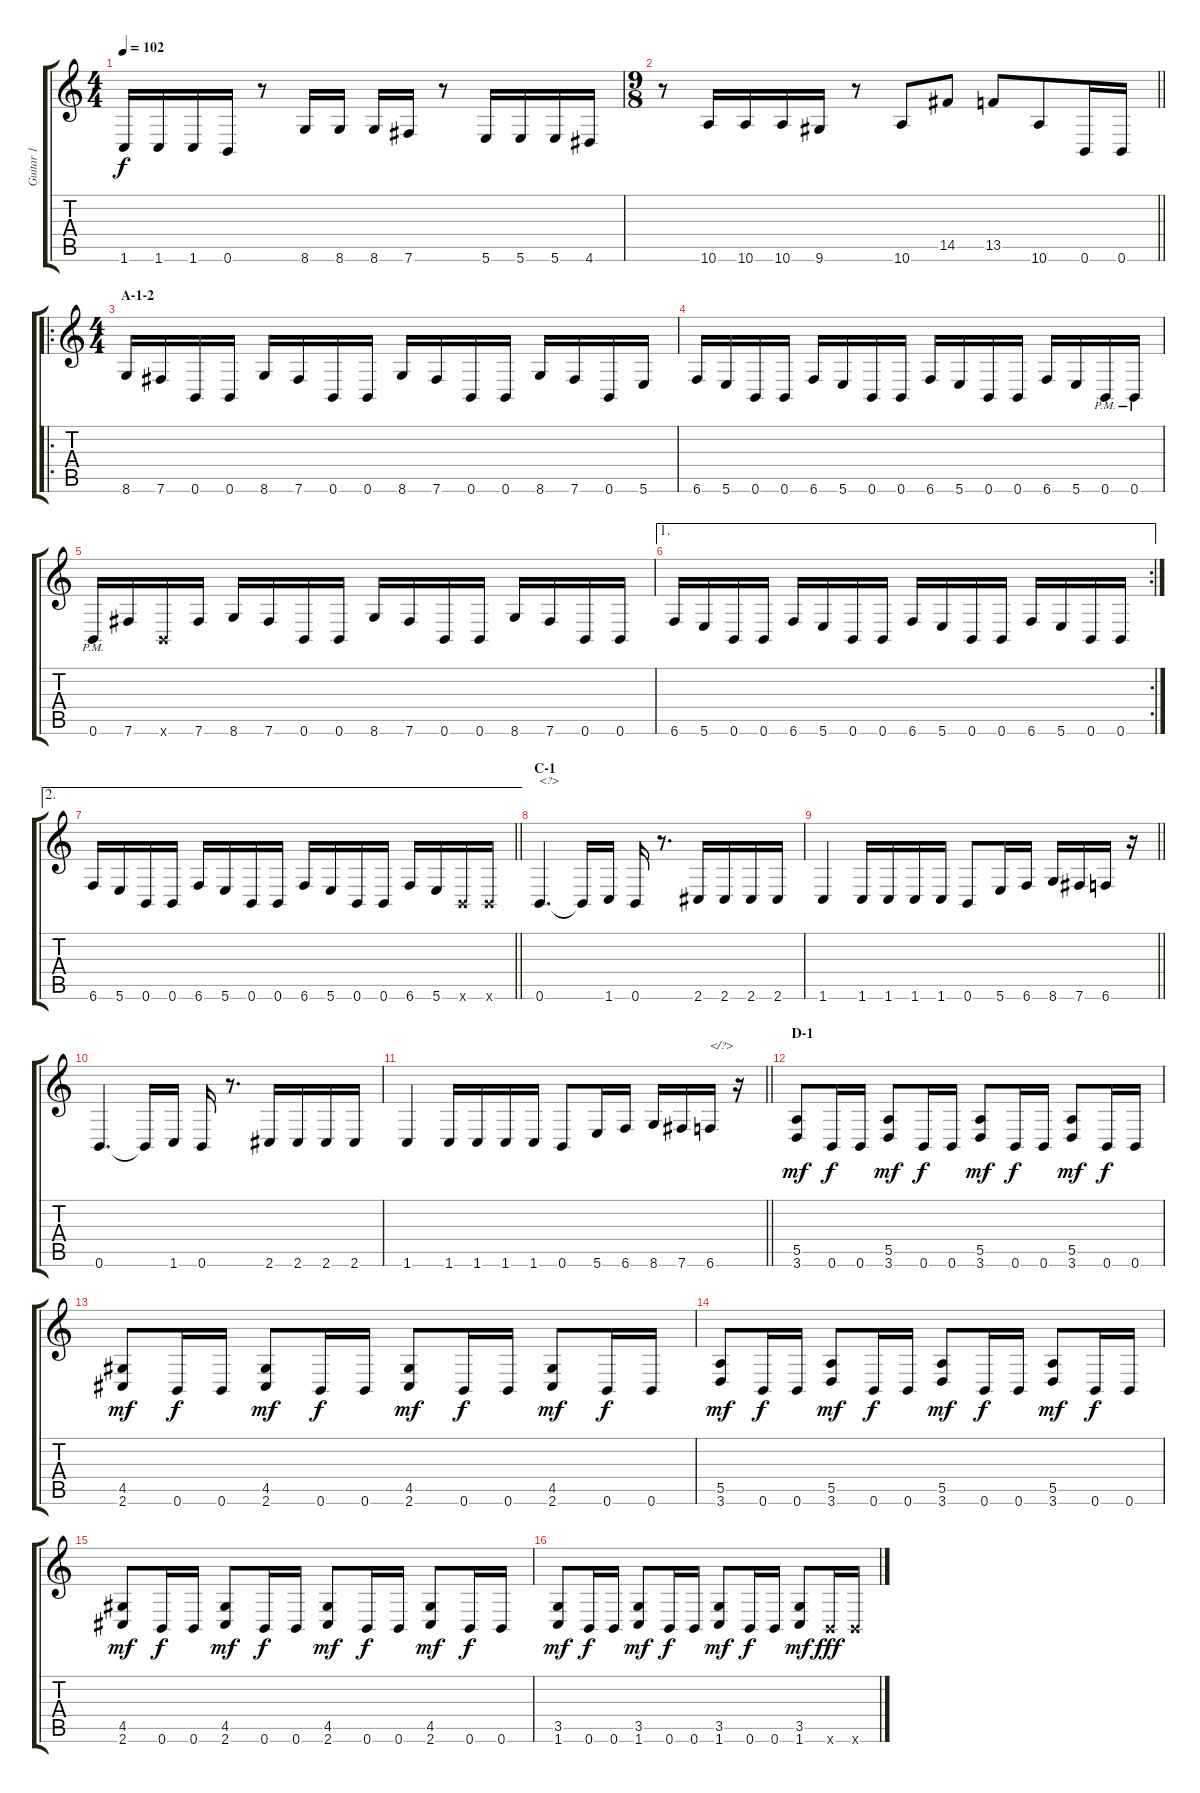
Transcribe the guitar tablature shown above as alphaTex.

\track ("Guitar 1" "Guitar 1") {instrument distortionguitar}
\staff {score tabs}
\tuning (B3 Gb3 D3 A2 E2 B1) {hide}
\ts (4 4)
\tempo 102
\clef g2
\ks c
1.6.16{dy f} 1.6.16 1.6.16 0.6.16 r.8 8.6.16 8.6.16 8.6.16 7.6.16 r.8 5.6.16 5.6.16 5.6.16 4.6.16 |
\ts (9 8)
\barLineRight lightlight
r.8 10.6.16 10.6.16 10.6.16 9.6.16 r.8 10.6.8 14.5.8 13.5.8 10.6.8 0.6.16 0.6.16 |
\ro
\ts (4 4)
\section ("" "A-1-2")
8.6.16 7.6.16 0.6.16 0.6.16 8.6.16 7.6.16 0.6.16 0.6.16 8.6.16 7.6.16 0.6.16 0.6.16 8.6.16 7.6.16 0.6.16 5.6.16 |
6.6.16 5.6.16 0.6.16 0.6.16 6.6.16 5.6.16 0.6.16 0.6.16 6.6.16 5.6.16 0.6.16 0.6.16 6.6.16 5.6.16 0.6{pm}.16 0.6{pm}.16 |
0.6{pm}.16 7.6.16 0.6{x}.16 7.6.16 8.6.16 7.6.16 0.6.16 0.6.16 8.6.16 7.6.16 0.6.16 0.6.16 8.6.16 7.6.16 0.6.16 0.6.16 |
\ae 1
\rc 2
6.6.16 5.6.16 0.6.16 0.6.16 6.6.16 5.6.16 0.6.16 0.6.16 6.6.16 5.6.16 0.6.16 0.6.16 6.6.16 5.6.16 0.6.16 0.6.16 |
\ae 2
\barLineRight lightlight
6.6.16 5.6.16 0.6.16 0.6.16 6.6.16 5.6.16 0.6.16 0.6.16 6.6.16 5.6.16 0.6.16 0.6.16 6.6.16 5.6.16 0.6{x}.16 0.6{x}.16 |
\section ("" "C-1")
0.6.4{d txt "<?>"} 0.6{t}.16 1.6.16 0.6.16 r.8{d} 2.6.16 2.6.16 2.6.16 2.6.16 |
\barLineRight lightlight
1.6.4 1.6.16 1.6.16 1.6.16 1.6.16 0.6.8 5.6.16 6.6.16 8.6.16 7.6.16 6.6.16 r.16 |
0.6.4{d} 0.6{t}.16 1.6.16 0.6.16 r.8{d} 2.6.16 2.6.16 2.6.16 2.6.16 |
\barLineRight lightlight
1.6.4 1.6.16 1.6.16 1.6.16 1.6.16 0.6.8 5.6.16 6.6.16 8.6.16 7.6.16 6.6.16{txt "</?>"} r.16 |
\section ("" "D-1")
(5.5 3.6).8{dy mf} 0.6.16{dy f} 0.6.16 (5.5 3.6).8{dy mf} 0.6.16{dy f} 0.6.16 (5.5 3.6).8{dy mf} 0.6.16{dy f} 0.6.16 (5.5 3.6).8{dy mf} 0.6.16{dy f} 0.6.16 |
(4.5 2.6).8{dy mf} 0.6.16{dy f} 0.6.16 (4.5 2.6).8{dy mf} 0.6.16{dy f} 0.6.16 (4.5 2.6).8{dy mf} 0.6.16{dy f} 0.6.16 (4.5 2.6).8{dy mf} 0.6.16{dy f} 0.6.16 |
(5.5 3.6).8{dy mf} 0.6.16{dy f} 0.6.16 (5.5 3.6).8{dy mf} 0.6.16{dy f} 0.6.16 (5.5 3.6).8{dy mf} 0.6.16{dy f} 0.6.16 (5.5 3.6).8{dy mf} 0.6.16{dy f} 0.6.16 |
(4.5 2.6).8{dy mf} 0.6.16{dy f} 0.6.16 (4.5 2.6).8{dy mf} 0.6.16{dy f} 0.6.16 (4.5 2.6).8{dy mf} 0.6.16{dy f} 0.6.16 (4.5 2.6).8{dy mf} 0.6.16{dy f} 0.6.16 |
(3.5 1.6).8{dy mf} 0.6.16{dy f} 0.6.16 (3.5 1.6).8{dy mf} 0.6.16{dy f} 0.6.16 (3.5 1.6).8{dy mf} 0.6.16{dy f} 0.6.16 (3.5 1.6).8{dy mf} 0.6{x}.16{dy fff} 0.6{x}.16
